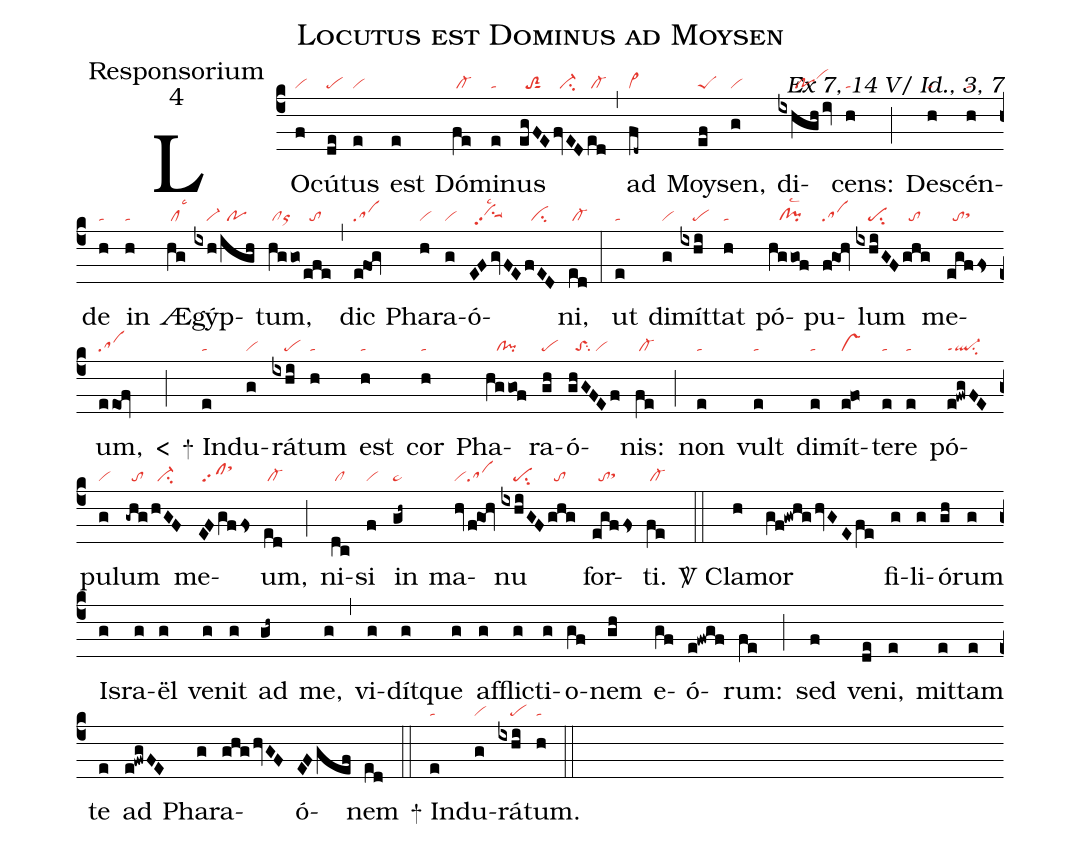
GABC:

name:Locutus est Dominus ad Moysen;
office-part:Responsorium;
mode:4;
commentary:Ex 7, 14 V/ Id., 3, 7;
nabc-lines:1;
%%
(c4)
LO(f|vi)cú(de|pe)tus(e|vi) est(e) Dó(fe|/cl-)mi(e|ta)nus(egFE|//toS2sut1|fvED|//ci-|ed|/cl-) (,)
ad(fd~|cl~) Moy(ef|peS)sen,(g|vi) di(ixhgh/iv|/////povihj)cens:(h|ta) (;)
De(h|ta)scén(h|ta)de(h|ta) in(h|ta) Æ(hg|/cllsc3)gýp(ixh|////vi-|/igh|//po)tum,(hggo|/clor|/efe|//to) (,)
dic(efOg|sa) Pha(h|vi)ra(g|vi)ó(EFgvFE|//vihhpp2su1suu1lsc2|fED|//ci)ni,(ed|/cl-) (:)
ut(e|ta) di(g|vi)mít(ixhi|////pe)tat(h|ta) pó(hggof|///cl!pilsc2)pu(fgOh|sa)lum(ixhiGF|////pesu2|ghg|//to) me(egffs|//tosthh)um,(eeOf|sa) <(;)
<sp>+</sp> In(e|ta)du(g|vi)rá(ixhi|////pe)tum(h|ta) est(h|ta) cor(h|ta) Pha(hggof|///cl!pi)ra(gh|pe)ó(ghGFEf|//toSsu2/vi)nis:(fe|/cl-) (;)
non(e|ta) vult(e|ta) di(e|ta)mít(e!fo|vs)te(e|ta)re(e|ta) pó(e!fwgFE|ql-ppt1su2)pu(g|vi)lum(-ghg|//to|hGF|//ci-) me(EFgffs|/sfsthk)um,(ed|/cl-) (;)
ni(dc|/cl)si(f|vi) in(gh~|pe~) ma(hv|vi|/fgOh|sa)nu(ixhiGF|////pesu2|ghg|//to) for(egffs|//tosthh)ti.(fe|/cl-) (::)
<sp>V/</sp> Cla(h)mor(gf!gwhghvGEfe) fi(g)li(g)ó(gh)rum(g) Is(g)ra(g)ël(g) ve(g)nit(g) ad(gh~) me,(g) (,)
vi(g)dít(g)que(g) af(g)flic(g)ti(g)o(gf)nem(gh) e(gf)ó(e@fwgf)rum:(fe) (;)
sed(f) ve(de)ni,(e) mit(e)tam(e) te(e) ad(e!fwgFE) Pha(g)ra(ghghvGF)ó(EFgef)nem(ed) (::)

<sp>+</sp> In(e|ta)du(g|vi)rá(ixhi|////pe)tum.(h|ta) (::)
